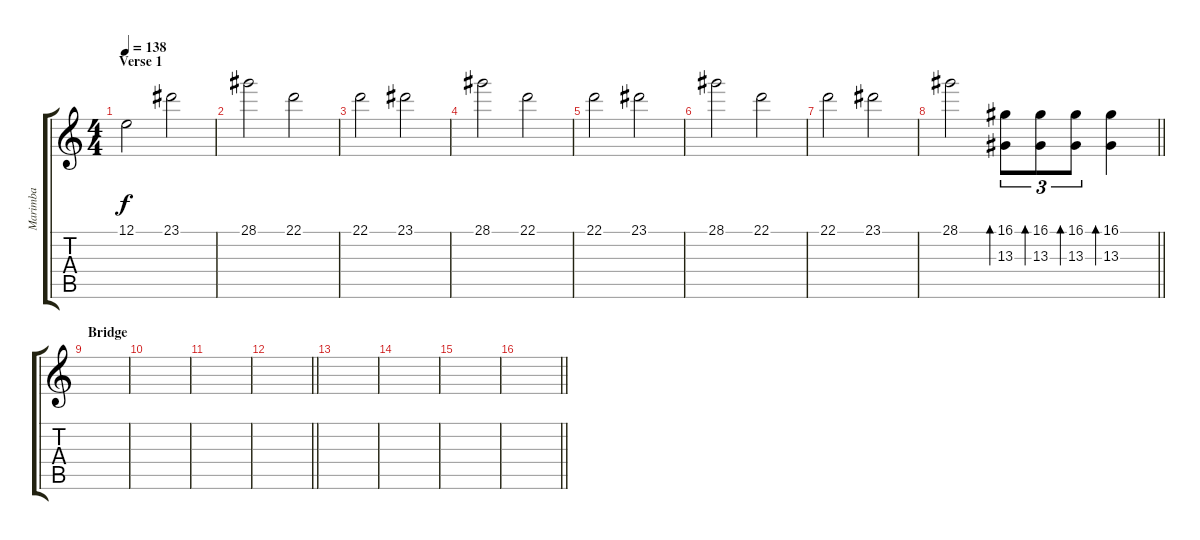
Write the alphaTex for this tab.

\track ("Marimba" "Marimba") {instrument marimba}
\staff {score tabs}
\tuning (E4 B3 G3 D3 A2 E2) {hide}
\ts (4 4)
\section ("" "Verse 1")
\tempo 138
\clef g2
\ks c
12.1.2{dy f} 23.1.2 |
28.1.2 22.1.2 |
22.1.2 23.1.2 |
28.1.2 22.1.2 |
22.1.2 23.1.2 |
28.1.2 22.1.2 |
22.1.2 23.1.2 |
\barLineRight lightlight
28.1.2 (16.1 13.3).8{tu (3 2) bd 240} (16.1 13.3).8{tu (3 2) bd 240} (16.1 13.3).8{tu (3 2) bd 240} (16.1 13.3).4{bd 240} |
\section ("" "Bridge")
|
|
|
\barLineRight lightlight
|
|
|
|
\barLineRight lightlight
